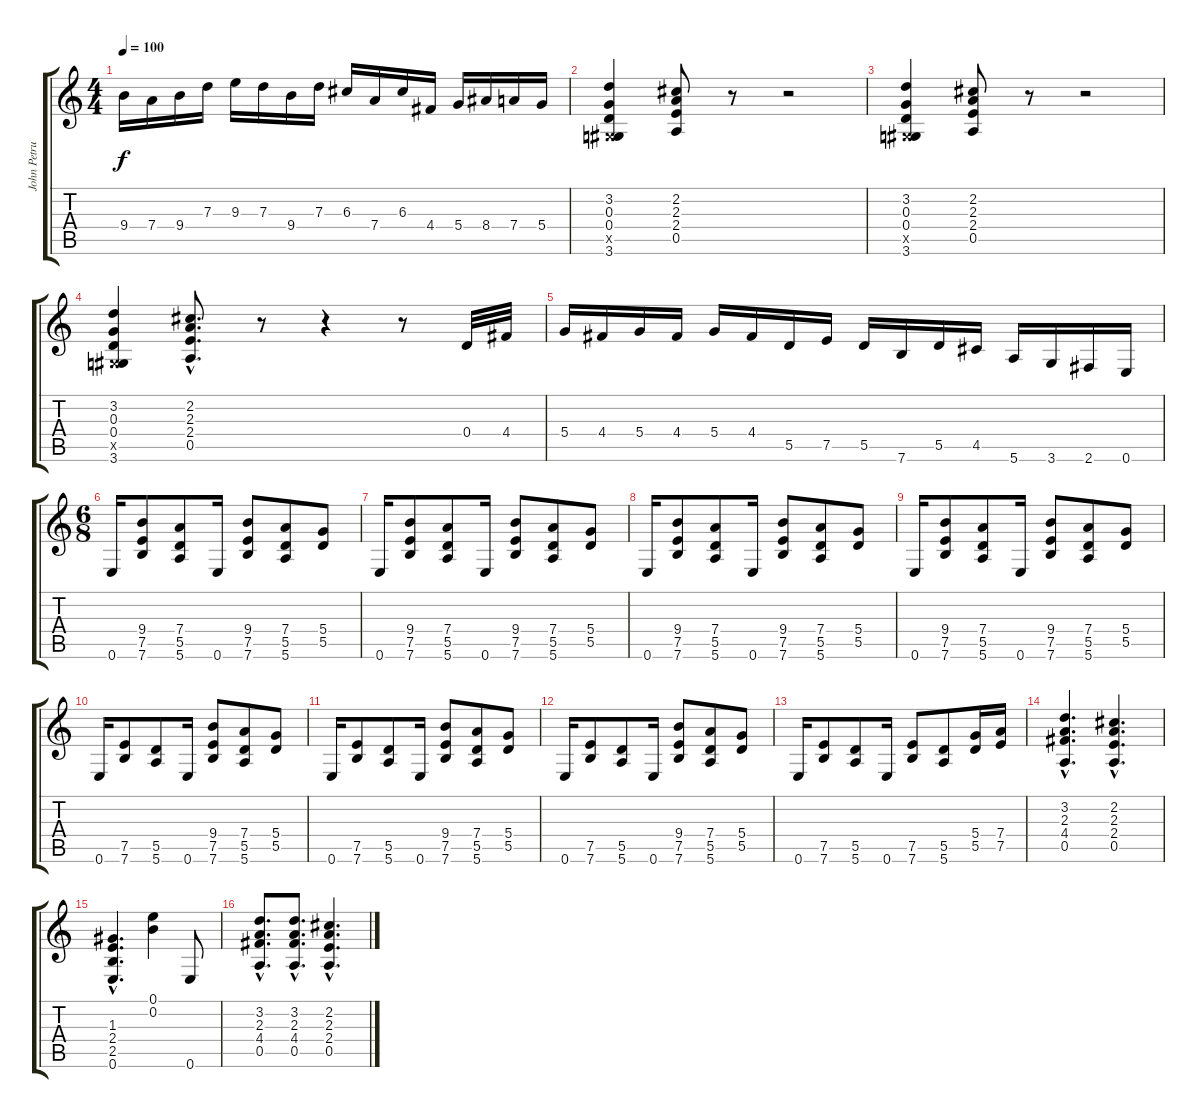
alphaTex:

\track ("John Petrucci - 6 Strings Guitar" "John Petru") {instrument distortionguitar}
\staff {score tabs}
\tuning (E4 B3 G3 D3 A2 E2) {hide}
\ts (4 4)
\tempo 100
\clef g2
\ks c
9.4.16{dy f} 7.4.16 9.4.16 7.3.16 9.3.16 7.3.16 9.4.16 7.3.16 6.3.16 7.4.16 6.3.16 4.4.16 5.4.16 8.4.16 7.4.16 5.4.16 |
(3.2 0.3 0.4 -1.5{x} 3.6).4 (2.2 2.3 2.4 0.5).8 r.8 r.2 |
(3.2 0.3 0.4 -1.5{x} 3.6).4 (2.2 2.3 2.4 0.5).8 r.8 r.2 |
(3.2 0.3 0.4 -1.5{x} 3.6).4 (2.2{hac} 2.3{hac} 2.4{hac} 0.5{hac}).8{d} r.8 r.4 r.8 0.4.32 4.4.32 |
5.4.16 4.4.16 5.4.16 4.4.16 5.4.16 4.4.16 5.5.16 7.5.16 5.5.16 7.6.16 5.5.16 4.5.16 5.6.16 3.6.16 2.6.16 0.6.16 |
\ts (6 8)
0.6.16 (9.4 7.5 7.6).8 (7.4 5.5 5.6).8 0.6.16 (9.4 7.5 7.6).8 (7.4 5.5 5.6).8 (5.4 5.5).8 |
0.6.16 (9.4 7.5 7.6).8 (7.4 5.5 5.6).8 0.6.16 (9.4 7.5 7.6).8 (7.4 5.5 5.6).8 (5.4 5.5).8 |
0.6.16 (9.4 7.5 7.6).8 (7.4 5.5 5.6).8 0.6.16 (9.4 7.5 7.6).8 (7.4 5.5 5.6).8 (5.4 5.5).8 |
0.6.16 (9.4 7.5 7.6).8 (7.4 5.5 5.6).8 0.6.16 (9.4 7.5 7.6).8 (7.4 5.5 5.6).8 (5.4 5.5).8 |
0.6.16 (7.5 7.6).8 (5.5 5.6).8 0.6.16 (9.4 7.5 7.6).8 (7.4 5.5 5.6).8 (5.4 5.5).8 |
0.6.16 (7.5 7.6).8 (5.5 5.6).8 0.6.16 (9.4 7.5 7.6).8 (7.4 5.5 5.6).8 (5.4 5.5).8 |
0.6.16 (7.5 7.6).8 (5.5 5.6).8 0.6.16 (9.4 7.5 7.6).8 (7.4 5.5 5.6).8 (5.4 5.5).8 |
0.6.16 (7.5 7.6).8 (5.5 5.6).8 0.6.16 (7.5 7.6).8 (5.5 5.6).8 (5.4 5.5).16 (7.4 7.5).16 |
(3.2{hac} 2.3{hac} 4.4{hac} 0.5{hac}).4{d} (2.2{hac} 2.3{hac} 2.4{hac} 0.5{hac}).4{d} |
(1.3{hac} 2.4{hac} 2.5{hac} 0.6{hac}).4{d} (0.1 0.2).4 0.6.8 |
(3.2{hac} 2.3{hac} 4.4{hac} 0.5{hac}).8{d} (3.2{hac} 2.3{hac} 4.4{hac} 0.5{hac}).8{d} (2.2{hac} 2.3{hac} 2.4{hac} 0.5{hac}).4{d}
